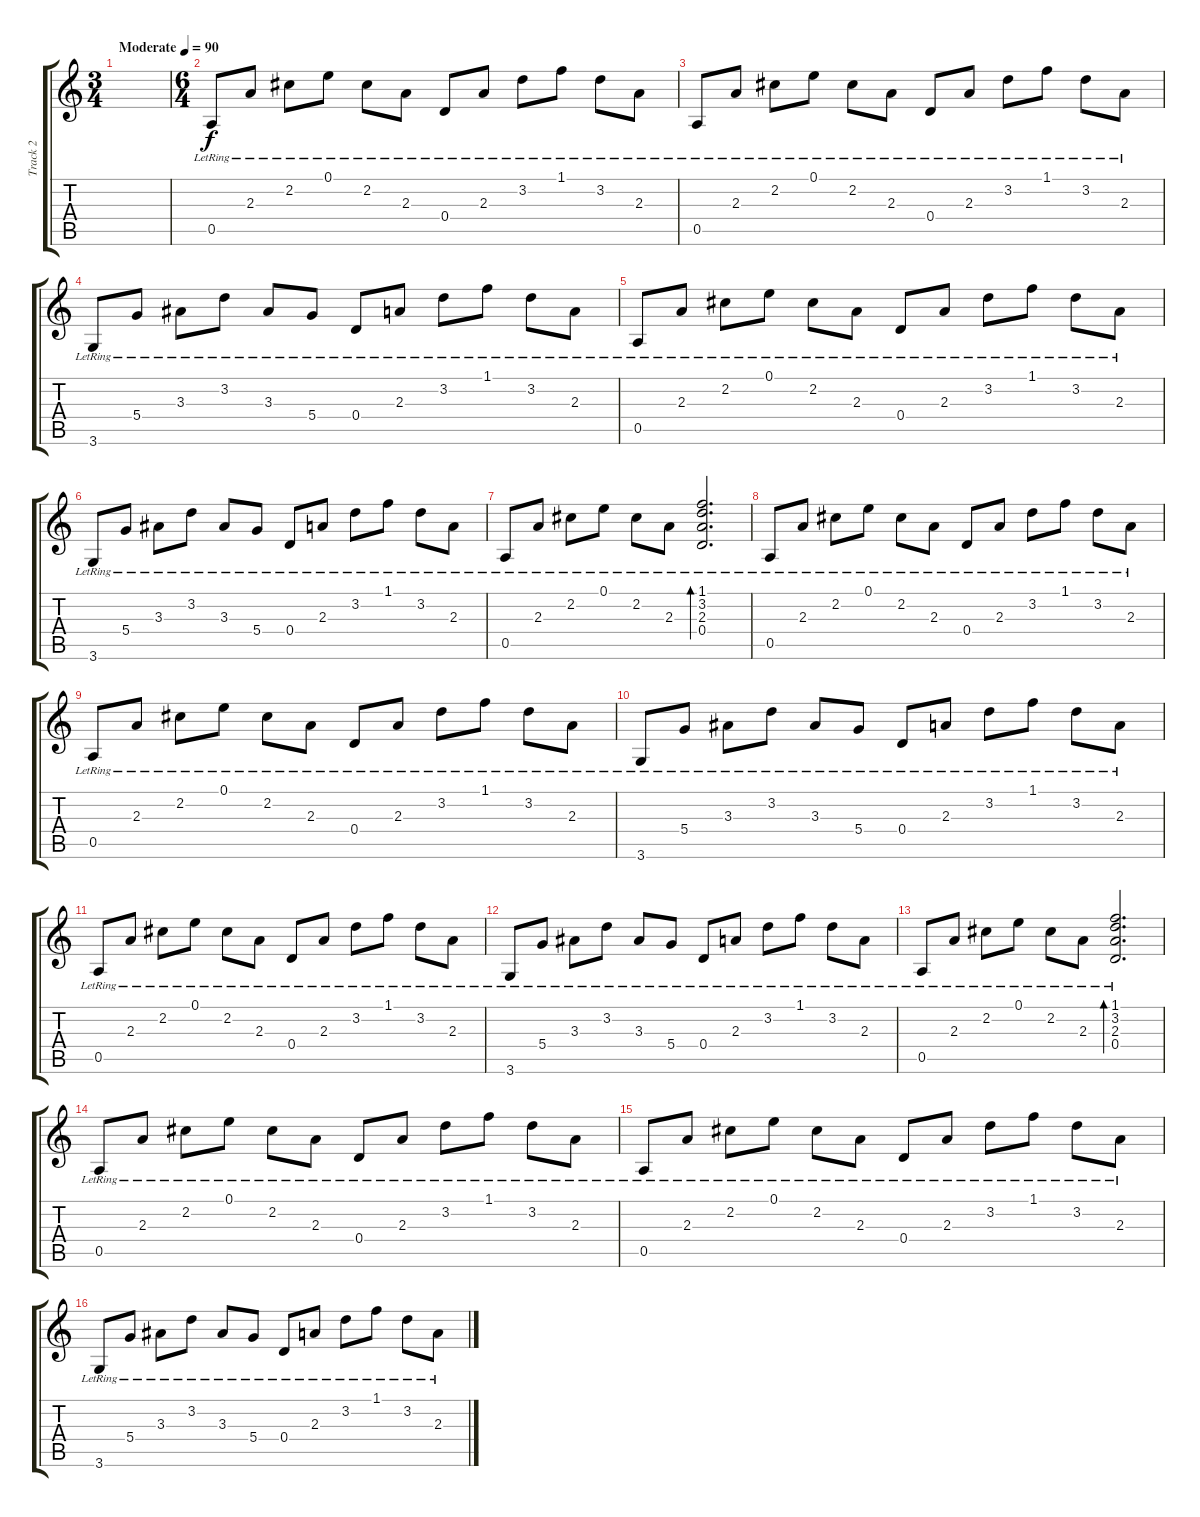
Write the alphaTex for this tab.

\track ("Track 2" "Track 2") {instrument acousticguitarsteel}
\staff {score tabs}
\tuning (E4 B3 G3 D3 A2 E2) {hide}
\ts (3 4)
\tempo (90 "Moderate")
\clef g2
\ks c
|
\ts (6 4)
0.5{lr}.8 2.3{lr}.8 2.2{lr}.8 0.1{lr}.8 2.2{lr}.8 2.3{lr}.8 0.4{lr}.8 2.3{lr}.8 3.2{lr}.8 1.1{lr}.8 3.2{lr}.8 2.3{lr}.8 |
0.5{lr}.8 2.3{lr}.8 2.2{lr}.8 0.1{lr}.8 2.2{lr}.8 2.3{lr}.8 0.4{lr}.8 2.3{lr}.8 3.2{lr}.8 1.1{lr}.8 3.2{lr}.8 2.3{lr}.8 |
3.6{lr}.8 5.4{lr}.8 3.3{lr}.8 3.2{lr}.8 3.3{lr}.8 5.4{lr}.8 0.4{lr}.8 2.3{lr}.8 3.2{lr}.8 1.1{lr}.8 3.2{lr}.8 2.3{lr}.8 |
0.5{lr}.8 2.3{lr}.8 2.2{lr}.8 0.1{lr}.8 2.2{lr}.8 2.3{lr}.8 0.4{lr}.8 2.3{lr}.8 3.2{lr}.8 1.1{lr}.8 3.2{lr}.8 2.3{lr}.8 |
3.6{lr}.8 5.4{lr}.8 3.3{lr}.8 3.2{lr}.8 3.3{lr}.8 5.4{lr}.8 0.4{lr}.8 2.3{lr}.8 3.2{lr}.8 1.1{lr}.8 3.2{lr}.8 2.3{lr}.8 |
0.5{lr}.8 2.3{lr}.8 2.2{lr}.8 0.1{lr}.8 2.2{lr}.8 2.3{lr}.8 (1.1{lr} 3.2{lr} 2.3{lr} 0.4{lr}).2{d bd 60} |
0.5{lr}.8 2.3{lr}.8 2.2{lr}.8 0.1{lr}.8 2.2{lr}.8 2.3{lr}.8 0.4{lr}.8 2.3{lr}.8 3.2{lr}.8 1.1{lr}.8 3.2{lr}.8 2.3{lr}.8 |
0.5{lr}.8 2.3{lr}.8 2.2{lr}.8 0.1{lr}.8 2.2{lr}.8 2.3{lr}.8 0.4{lr}.8 2.3{lr}.8 3.2{lr}.8 1.1{lr}.8 3.2{lr}.8 2.3{lr}.8 |
3.6{lr}.8 5.4{lr}.8 3.3{lr}.8 3.2{lr}.8 3.3{lr}.8 5.4{lr}.8 0.4{lr}.8 2.3{lr}.8 3.2{lr}.8 1.1{lr}.8 3.2{lr}.8 2.3{lr}.8 |
0.5{lr}.8 2.3{lr}.8 2.2{lr}.8 0.1{lr}.8 2.2{lr}.8 2.3{lr}.8 0.4{lr}.8 2.3{lr}.8 3.2{lr}.8 1.1{lr}.8 3.2{lr}.8 2.3{lr}.8 |
3.6{lr}.8 5.4{lr}.8 3.3{lr}.8 3.2{lr}.8 3.3{lr}.8 5.4{lr}.8 0.4{lr}.8 2.3{lr}.8 3.2{lr}.8 1.1{lr}.8 3.2{lr}.8 2.3{lr}.8 |
0.5{lr}.8 2.3{lr}.8 2.2{lr}.8 0.1{lr}.8 2.2{lr}.8 2.3{lr}.8 (1.1{lr} 3.2{lr} 2.3{lr} 0.4{lr}).2{d bd 60} |
0.5{lr}.8 2.3{lr}.8 2.2{lr}.8 0.1{lr}.8 2.2{lr}.8 2.3{lr}.8 0.4{lr}.8 2.3{lr}.8 3.2{lr}.8 1.1{lr}.8 3.2{lr}.8 2.3{lr}.8 |
0.5{lr}.8 2.3{lr}.8 2.2{lr}.8 0.1{lr}.8 2.2{lr}.8 2.3{lr}.8 0.4{lr}.8 2.3{lr}.8 3.2{lr}.8 1.1{lr}.8 3.2{lr}.8 2.3{lr}.8 |
3.6{lr}.8 5.4{lr}.8 3.3{lr}.8 3.2{lr}.8 3.3{lr}.8 5.4{lr}.8 0.4{lr}.8 2.3{lr}.8 3.2{lr}.8 1.1{lr}.8 3.2{lr}.8 2.3{lr}.8
